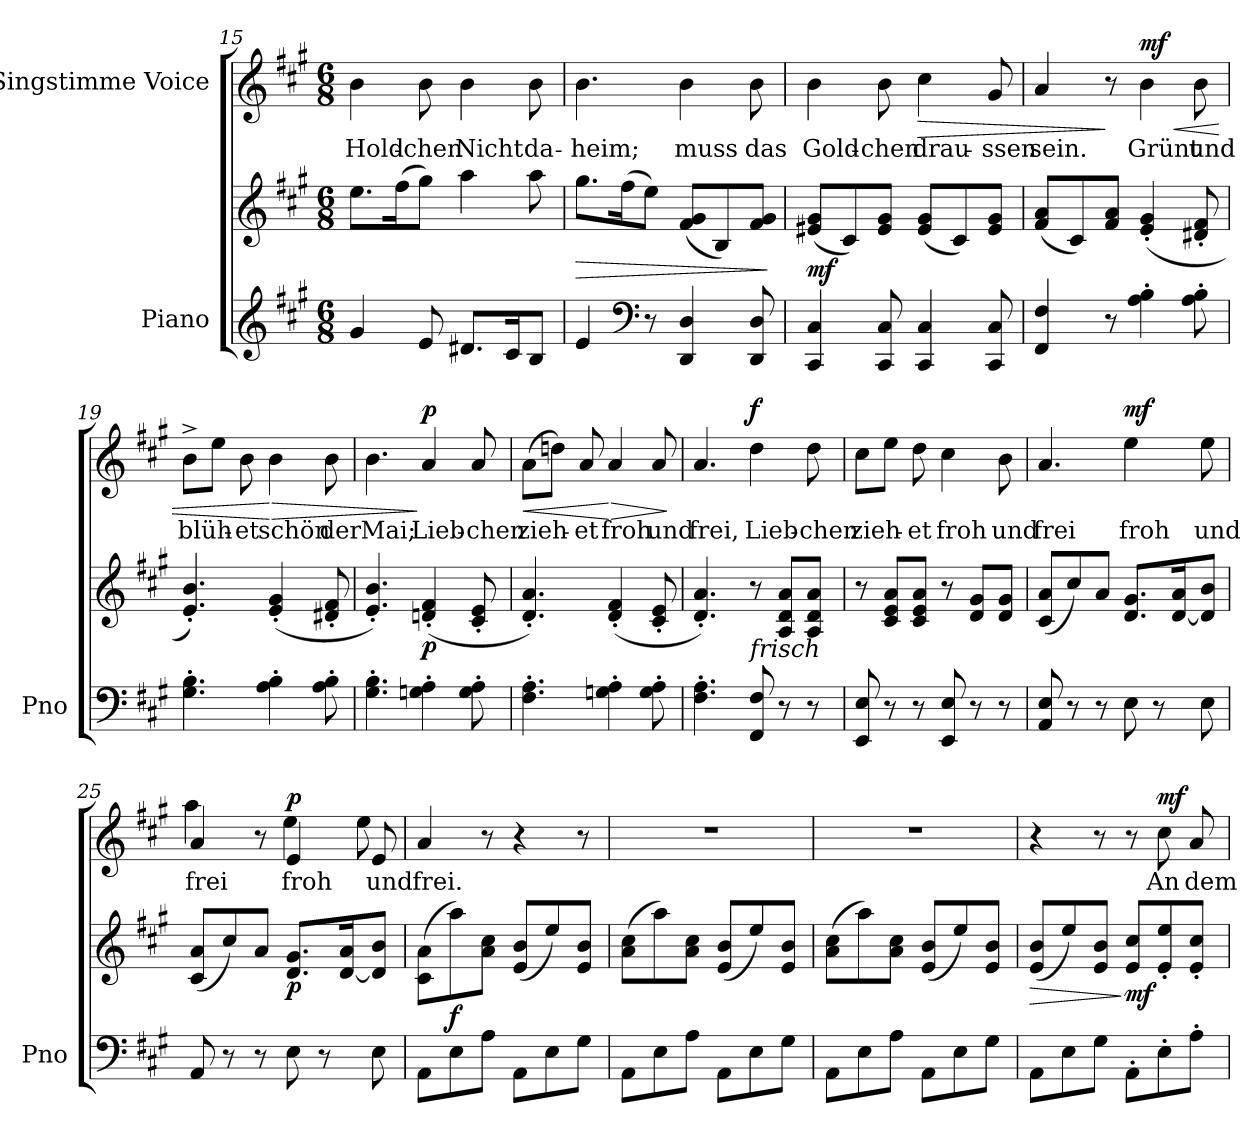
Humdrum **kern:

**kern	**kern	**dynam	**kern	**text	**dynam
*part2	*part2	*part2	*part1	*part1	*part1
*staff3	*staff2	*staff2/3	*staff1	*staff1	*staff1
*I"Piano	*	*	*I"Singstimme Voice	*	*
*I'Pno	*	*	*	*	*
*clefG2	*clefG2	*	*clefG2	*	*
*k[f#c#g#]	*k[f#c#g#]	*	*k[f#c#g#]	*	*
*M6/8	*M6/8	*	*M6/8	*	*
=15	=15	=15	=15	=15	=15
!	!	!	!	!LO:LY:b	!
4g#/	8.ee\L	.	4b\	Hold-	.
.	(>16ff#\K	.	.	.	.
!	!	!	!	!LO:LY:b	!
8e/	8gg#\J)	.	8b\	-chen	.
!	!	!	!	!LO:LY:b	!
8.d#X/L	4aa\	.	4b\	Nicht	.
16c#/K	.	.	.	.	.
!	!	!	!	!LO:LY:b	!
8B/J	8aa\	.	8b\	da-	.
!!LO:LB:g=z
=16	=16	=16	=16	=16	=16
!	!	!LO:HP:b	!	!LO:LY:b	!
4e/	8.gg#\L	>	4.b\	-heim;	.
.	(>16ff#\K	.	.	.	.
*clefF4	*	*	*	*	*
8r	8ee\J)	.	.	.	.
!	!	!	!	!LO:LY:b	!
4DD/ 4D/	(<8f#/ 8g#/L	.	4b\	muss	.
.	8B/)	.	.	.	.
!	!	!	!	!LO:LY:b	!
8DD/ 8D/	8f#/ 8g#/J	.	8b\	das	.
.	.	]	.	.	.
=17	=17	=17	=17	=17	=17
!	!	!LO:DY:b	!	!LO:LY:b	!
4CC#/ 4C#/	(<8e#X/ 8g#/L	mf	4b\	Gold-	.
.	8c#/)	.	.	.	.
!	!	!	!	!LO:LY:b	!
8CC#/ 8C#/	8e#/ 8g#/J	.	8b\	-chen	.
!	!	!	!	!LO:LY:b	!LO:HP:b
4CC#/ 4C#/	(<8e#/ 8g#/L	.	4cc#\	drau-	>
.	8c#/)	.	.	.	.
!	!	!	!	!LO:LY:b	!
8CC#/ 8C#/	8e#/ 8g#/J	.	8g#/	-ssen	.
=18	=18	=18	=18	=18	=18
!	!	!	!	!LO:LY:b	!
4FF#/ 4F#/	(<8f#/ 8a/L	.	4a/	sein.	.
.	8c#/)	.	.	.	.
8r	8f#/ 8a/J	.	8r	.	]
!	!	!	!	!LO:LY:b	!LO:HP:b
!	!	!	!	!	!LO:DY:n=1:a
4A\' 4B\'	(<4e/' 4g#/'	.	4b\	Grünt	< mf
!	!	!	!	!LO:LY:b	!
8A\' 8B\'	8d#X/' 8f#/'	.	8b\	und	.
=19	=19	=19	=19	=19	=19
!	!	!	!	!LO:LY:b	!
4.G#\' 4.B\'	4.e/' 4.b/')	.	8b^\L	blüh-	.
.	.	.	8ee\J	.	.
!	!	!	!	!LO:LY:b	!
.	.	.	8b\	-et	.
!	!	!	!	!LO:LY:b	!LO:HP:n=1:b
4A\' 4B\'	(<4e/' 4g#/'	.	4b\	schön	[ >
!	!	!	!	!LO:LY:b	!
8A\' 8B\'	8d#X/' 8f#/'	.	8b\	der	.
!!LO:LB:g=z
=20	=20	=20	=20	=20	=20
!	!	!	!	!LO:LY:b	!
4.G#\' 4.B\'	4.e/' 4.b/')	.	4.b\	Mai;	.
!	!	!LO:DY:b	!	!LO:LY:b	!LO:DY:n=1:a
4Gn\' 4A\'	(<4dn/' 4f#/'	p	4a/	Lieb-	] p
!	!	!	!	!LO:LY:b	!
8G\' 8A\'	8c#/' 8e/'	.	8a/	-chen	.
=21	=21	=21	=21	=21	=21
!	!	!	!	!LO:LY:b	!LO:HP:b
4.F#\' 4.A\'	4.d/' 4.a/')	.	(>8a\L	zieh-	<
.	.	.	8ddn\J)	.	.
!	!	!	!	!LO:LY:b	!
.	.	.	8a/	-et	.
!	!	!	!	!LO:LY:b	!LO:HP:n=1:b
4Gn\' 4A\'	(<4d/' 4f#/'	.	4a/	froh	[ >
!	!	!	!	!LO:LY:b	!
8G\' 8A\'	8c#/' 8e/'	.	8a/	und	.
.	.	.	.	.	]
=22	=22	=22	=22	=22	=22
!	!	!	!	!LO:LY:b	!
4.F#\' 4.A\'	4.d/' 4.a/')	.	4.a/	frei,	.
!	!LO:TX:b:i:t=frisch	!	!	!	!
!	!	!	!	!LO:LY:b	!LO:DY:a
8FF#/ 8F#/	8r	.	4dd\	Lieb-	f
8r	8A/ 8d/ 8a/L	.	.	.	.
!	!	!	!	!LO:LY:b	!
8r	8A/ 8d/ 8a/J	.	8dd\	-chen	.
=23	=23	=23	=23	=23	=23
!	!	!	!	!LO:LY:b	!
8EE/ 8E/	8r	.	8cc#\L	zieh-	.
8r	8c#/ 8e/ 8a/L	.	8ee\J	.	.
!	!	!	!	!LO:LY:b	!
8r	8c#/ 8e/ 8a/J	.	8dd\	-et	.
!	!	!	!	!LO:LY:b	!
8EE/ 8E/	8r	.	4cc#\	froh	.
8r	8d/ 8g#/L	.	.	.	.
!	!	!	!	!LO:LY:b	!
8r	8d/ 8g#/J	.	8b\	und	.
!!LO:LB:g=z
=24	=24	=24	=24	=24	=24
!	!	!	!	!LO:LY:b	!
8AA/ 8E/	(<8c#/ 8a/L	.	4.a/	frei	.
8r	8cc#/)	.	.	.	.
8r	8a/J	.	.	.	.
!	!	!	!	!LO:LY:b	!LO:DY:a
8E\	8.d/ 8.g#/L	.	4ee\	froh	mf
8r	.	.	.	.	.
.	[16d/ 16a/K	.	.	.	.
!	!	!	!	!LO:LY:b	!
8E\	8d/] 8b/J	.	8ee\	und	.
=25	=25	=25	=25	=25	=25
!	!	!	!	!LO:LY:b	!
*	*	*	*^	*	*
8AA/	(<8c#/ 8a/L	.	4a/	4aa!\	frei	.
8r	8cc#/)	.	.	.	.	.
8r	8a/J	.	8r	8ryy	.	.
!	!	!LO:DY:b	!	!	!LO:LY:b	!LO:DY:a
8E\	8.d/ 8.g#/L	p	4e/	4ee!\	froh	p
8r	.	.	.	.	.	.
.	[16d/ 16a/K	.	.	.	.	.
!	!	!	!	!	!LO:LY:b	!
8E\	8d/] 8b/J	.	8e/	8ee!\	und	.
=26	=26	=26	=26	=26	=26	=26
!	!	!	!	!	!LO:LY:b	!
*	*	*	*v	*v	*	*
8AA\L	(>8c#\ 8a\L	.	4a/	frei.	.
!	!	!LO:DY:b	!	!	!
8E\	8aa\)	f	.	.	.
8A\J	8a\ 8cc#\J	.	8r	.	.
8AA\L	(<8e/ 8b/L	.	4r	.	.
8E\	8ee/)	.	.	.	.
8G#\J	8e/ 8b/J	.	8r	.	.
=27	=27	=27	=27	=27	=27
8AA\L	(>8a\ 8cc#\L	.	2.r	.	.
8E\	8aa\)	.	.	.	.
8A\J	8a\ 8cc#\J	.	.	.	.
8AA\L	(<8e/ 8b/L	.	.	.	.
8E\	8ee/)	.	.	.	.
8G#\J	8e/ 8b/J	.	.	.	.
!!LO:PB:g=z
=28	=28	=28	=28	=28	=28
8AA\L	(>8a\ 8cc#\L	.	2.r	.	.
8E\	8aa\)	.	.	.	.
8A\J	8a\ 8cc#\J	.	.	.	.
8AA\L	(<8e/ 8b/L	.	.	.	.
8E\	8ee/)	.	.	.	.
8G#\J	8e/ 8b/J	.	.	.	.
=29	=29	=29	=29	=29	=29
!	!	!LO:HP:b	!	!	!
8AA\L	(<8e/ 8b/L	>	4r	.	.
8E\	8ee/)	.	.	.	.
8G#\J	8e/ 8b/J	.	8r	.	.
!	!	!LO:DY:n=1:b	!	!	!
8AA'\L	8e/ 8cc#/L	] mf	8r	.	.
!	!	!	!	!LO:LY:b	!LO:DY:a
8E'\	8e/' 8ee/'	.	8cc#\	An	mf
!	!	!	!	!LO:LY:b	!
8A'\J	8e/' 8cc#/'J	.	8a/	dem	.
=	=	=	=	=	=
*-	*-	*-	*-	*-	*-
